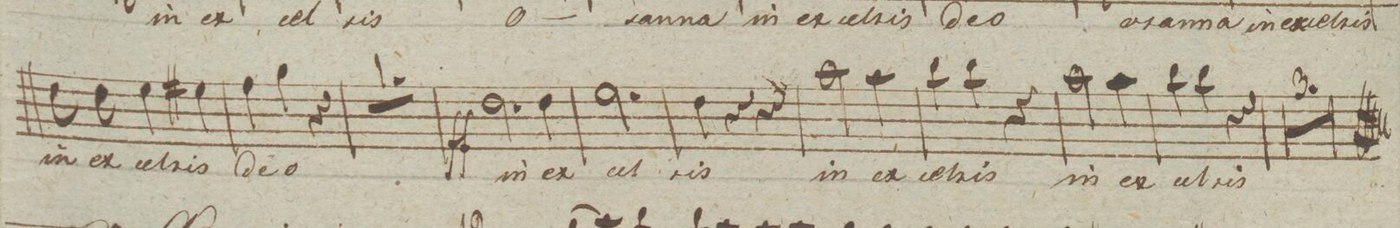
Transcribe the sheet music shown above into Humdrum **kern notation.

**kern	**text	**dynam
*I"Alto.	*	*
*clefC3	*	*
*k[]	*	*
*M3/4	*	*
8e\	in	.
8e\	ex-	.
4f\	-cel-	.
4f#X\	-sis	.
=119	=119	=119
4g\	de-	.
4a\	-o	.
4r	.	.
=120	=120	=120
2.r	.	.
=121	=121	=121
2e\	in	ff
4e\	ex-	.
=122	=122	=122
2.f\	-cel-	.
=123	=123	=123
4e\	-sis	.
4r	.	.
4r	.	.
=124	=124	=124
2b\	in	.
4b\	ex-	.
=125	=125	=125
4cc\	-cel-	.
4cc\	-sis	.
4r	.	.
=126	=126	=126
2b\	in	.
4b\	ex-	.
=127	=127	=127
4cc\	-cel-	.
4cc\	-sis	.
4r	.	.
=128	=128	=128
2.r	.	.
=129	=129	=129
2.r	.	.
=130	=130	=130
2.r	.	.
==	==	==
*-	*-	*-
